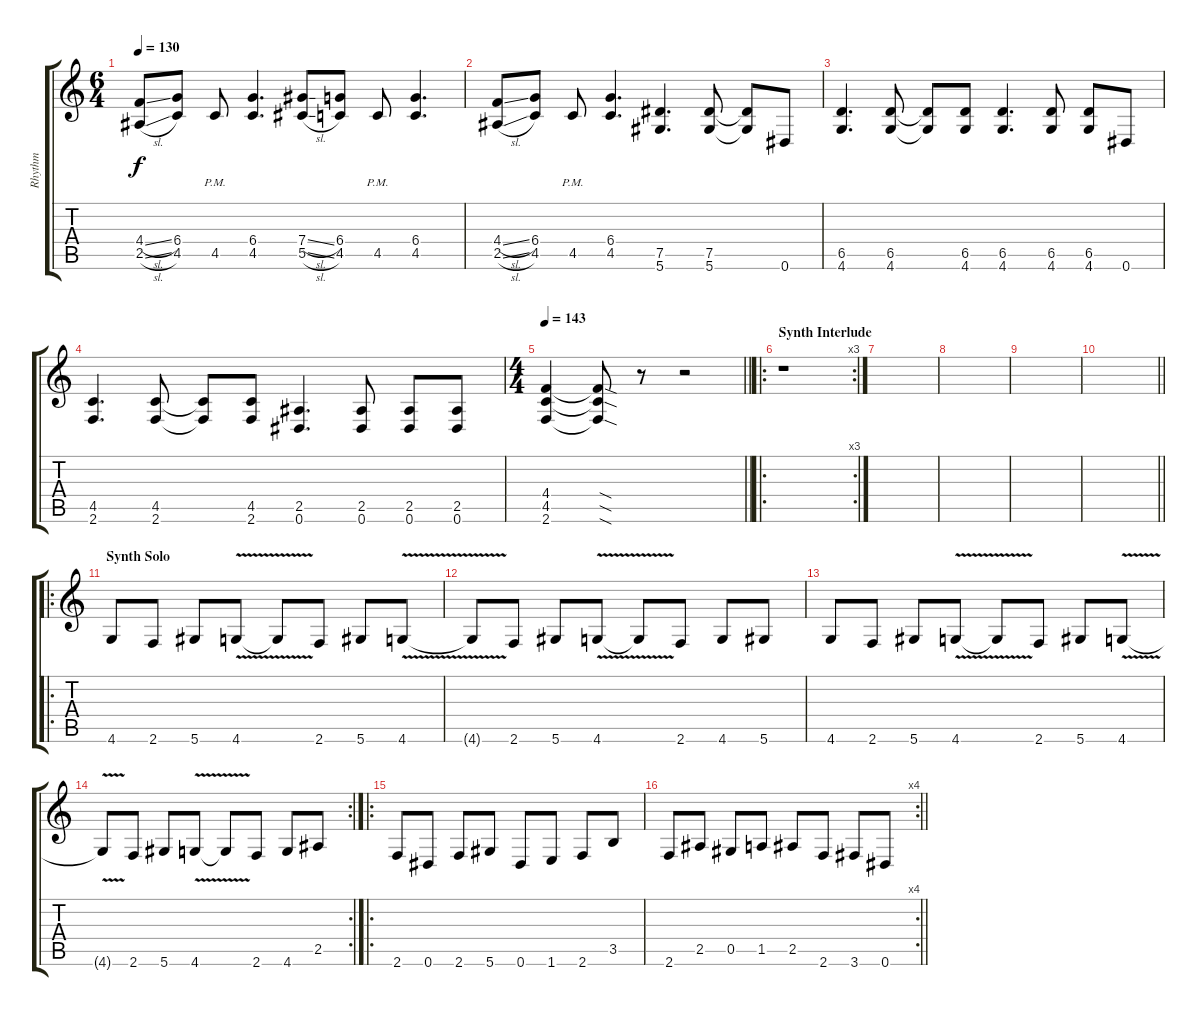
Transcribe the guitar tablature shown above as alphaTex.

\track ("Rhythm" "Rhythm") {instrument distortionguitar}
\staff {score tabs}
\tuning (Eb4 Bb3 Gb3 Db3 Ab2 Eb2) {hide}
\ts (6 4)
\tempo 130
\clef g2
\ks c
(4.4{sl} 2.5{sl}).8{dy f} (6.4 4.5).8 4.5{pm}.8 (6.4 4.5).4{d} (7.4{sl} 5.5{sl}).8 (6.4 4.5).8 4.5{pm}.8 (6.4 4.5).4{d} |
(4.4{sl} 2.5{sl}).8 (6.4 4.5).8 4.5{pm}.8 (6.4 4.5).4{d} (7.5 5.6).4{d} (7.5 5.6).8 (7.5{t} 5.6{t}).8 0.6.8 |
(6.5 4.6).4{d} (6.5 4.6).8 (6.5{t} 4.6{t}).8 (6.5 4.6).8 (6.5 4.6).4{d} (6.5 4.6).8 (6.5 4.6).8 0.6.8 |
(4.5 2.6).4{d} (4.5 2.6).8 (4.5{t} 2.6{t}).8 (4.5 2.6).8 (2.5 0.6).4{d} (2.5 0.6).8 (2.5 0.6).8 (2.5 0.6).8 |
\ts (4 4)
\tempo 143
\barLineRight lightlight
(4.4 4.5 2.6).4 (4.4{sod t} 4.5{sod t} 2.6{sod t}).8 r.8 r.2 |
\ro
\rc 3
\section ("" "Synth Interlude")
r.1 |
|
|
|
\barLineRight lightlight
|
\ro
\section ("" "Synth Solo")
4.6.8 2.6.8 5.6.8 4.6{v}.8 4.6{t}.8 2.6.8 5.6.8 4.6{v}.8 |
4.6{t}.8 2.6.8 5.6.8 4.6{v}.8 4.6{t}.8 2.6.8 4.6.8 5.6.8 |
4.6.8 2.6.8 5.6.8 4.6{v}.8 4.6{t}.8 2.6.8 5.6.8 4.6{v}.8 |
\rc 2
4.6{t}.8 2.6.8 5.6.8 4.6{v}.8 4.6{t}.8 2.6.8 4.6.8 2.5.8 |
\ro
2.6.8 0.6.8 2.6.8 5.6.8 0.6.8 1.6.8 2.6.8 3.5.8 |
\rc 4
\barLineRight lightlight
2.6.8 2.5.8 0.5.8 1.5.8 2.5.8 2.6.8 3.6.8 0.6.8
